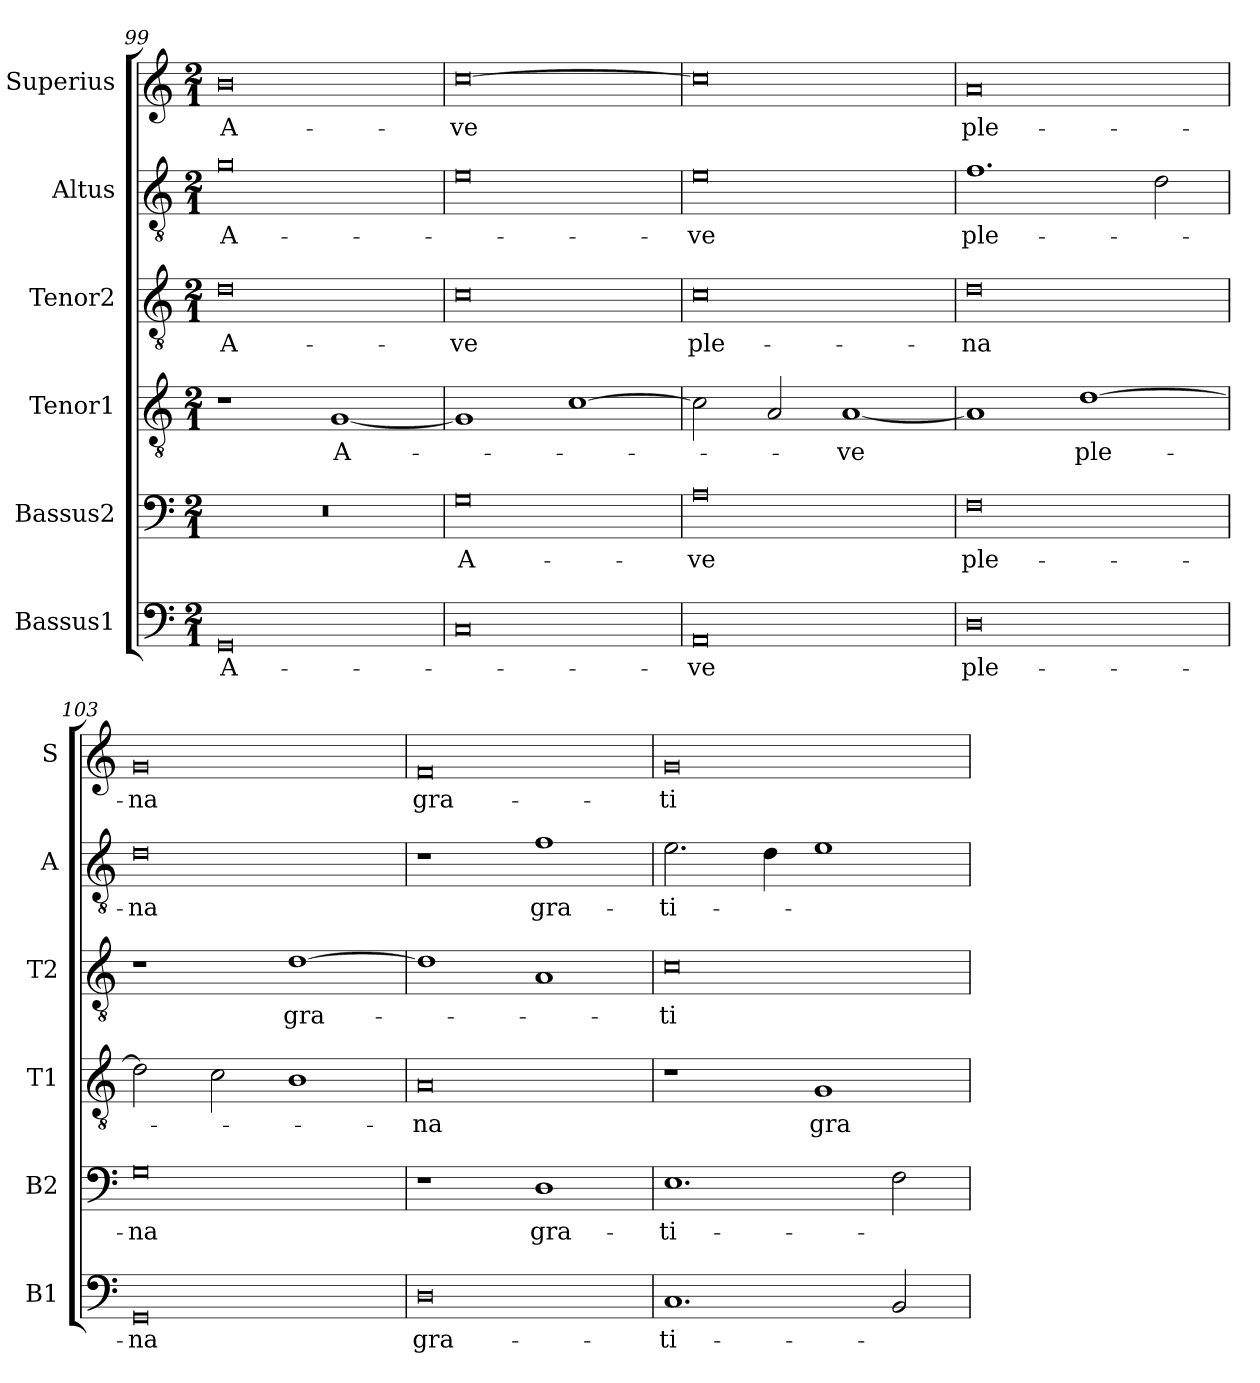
**kern	**text	**kern	**text	**kern	**text	**kern	**text	**kern	**text	**kern	**text
*part6	*part6	*part5	*part5	*part4	*part4	*part3	*part3	*part2	*part2	*part1	*part1
*staff6	*staff6	*staff5	*staff5	*staff4	*staff4	*staff3	*staff3	*staff2	*staff2	*staff1	*staff1
*I"Bassus1	*	*I"Bassus2	*	*I"Tenor1	*	*I"Tenor2	*	*I"Altus	*	*I"Superius	*
*I'B1	*	*I'B2	*	*I'T1	*	*I'T2	*	*I'A	*	*I'S	*
*clefF4	*	*clefF4	*	*clefGv2	*	*clefGv2	*	*clefGv2	*	*clefG2	*
*k[]	*	*k[]	*	*k[]	*	*k[]	*	*k[]	*	*k[]	*
*M2/1	*	*M2/1	*	*M2/1	*	*M2/1	*	*M2/1	*	*M2/1	*
=99	=99	=99	=99	=99	=99	=99	=99	=99	=99	=99	=99
0GG	A-	0r	.	1r	.	0d	A-	0g	A-	0b	A-
.	.	.	.	[1G	A-	.	.	.	.	.	.
=100	=100	=100	=100	=100	=100	=100	=100	=100	=100	=100	=100
0C	.	0G	A-	1G]	.	0c	-ve	0e	.	[0cc	-ve
.	.	.	.	[1c	.	.	.	.	.	.	.
=101	=101	=101	=101	=101	=101	=101	=101	=101	=101	=101	=101
0AA	-ve	0A	-ve	2c\]	.	0c	ple-	0e	-ve	0cc]	.
.	.	.	.	2A/	.	.	.	.	.	.	.
.	.	.	.	[1A	-ve	.	.	.	.	.	.
=102	=102	=102	=102	=102	=102	=102	=102	=102	=102	=102	=102
0D	ple-	0F	ple-	1A]	.	0d	-na	1.f	ple-	0a	ple-
.	.	.	.	[1d	ple-	.	.	.	.	.	.
.	.	.	.	.	.	.	.	2d\	.	.	.
=103	=103	=103	=103	=103	=103	=103	=103	=103	=103	=103	=103
0GG	-na	0G	-na	2d\]	.	1r	.	0d	-na	0g	-na
.	.	.	.	2c\	.	.	.	.	.	.	.
.	.	.	.	1B	.	[1d	gra-	.	.	.	.
=104	=104	=104	=104	=104	=104	=104	=104	=104	=104	=104	=104
0D	gra-	1r	.	0A	-na	1d]	.	1r	.	0f	gra-
.	.	1D	gra-	.	.	1A	.	1f	gra-	.	.
=105	=105	=105	=105	=105	=105	=105	=105	=105	=105	=105	=105
1.C	-ti-	1.E	-ti-	1r	.	0c	-ti-	2.e\	-ti-	0g	-ti-
.	.	.	.	.	.	.	.	4d\	.	.	.
.	.	.	.	1G	gra-	.	.	1e	.	.	.
2BB/	.	2F\	.	.	.	.	.	.	.	.	.
=	=	=	=	=	=	=	=	=	=	=	=
*-	*-	*-	*-	*-	*-	*-	*-	*-	*-	*-	*-
